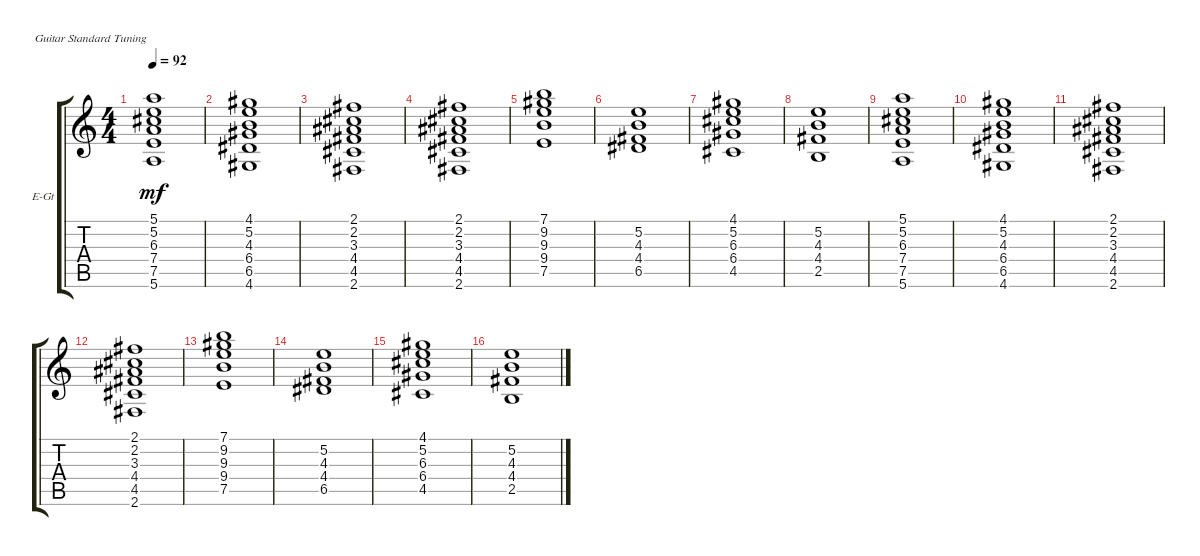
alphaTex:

\defaultSystemsLayout 4
\bracketExtendMode groupsimilarinstruments
\firstSystemTrackNameOrientation horizontal
\otherSystemsTrackNameOrientation horizontal
\track ("Electric Guitar" "E-Gt") {instrument overdrivenguitar}
\staff {score tabs}
\tuning (E4 B3 G3 D3 A2 E2)
\ts (4 4)
\tempo 92
\clef g2
\ks c
(5.6 7.5 7.4 6.3 5.2 5.1).1{dy mf} |
(4.6 6.5 6.4 4.3 5.2 4.1).1 |
(2.6 4.5 4.4 3.3 2.2 2.1).1 |
(2.6 4.5 4.4 3.3 2.1 2.2).1 |
(7.5 9.4 9.3 9.2 7.1).1 |
(6.5 4.4 4.3 5.2).1 |
(4.5 6.4 6.3 5.2 4.1).1 |
(2.5 4.4 4.3 5.2).1 |
(5.6 7.5 7.4 6.3 5.2 5.1).1 |
(4.6 6.5 6.4 4.3 5.2 4.1).1 |
(2.6 4.5 4.4 3.3 2.2 2.1).1 |
(2.6 4.5 4.4 3.3 2.1 2.2).1 |
(7.5 9.4 9.3 9.2 7.1).1 |
(6.5 4.4 4.3 5.2).1 |
(4.5 6.4 6.3 5.2 4.1).1 |
(2.5 4.4 4.3 5.2).1
